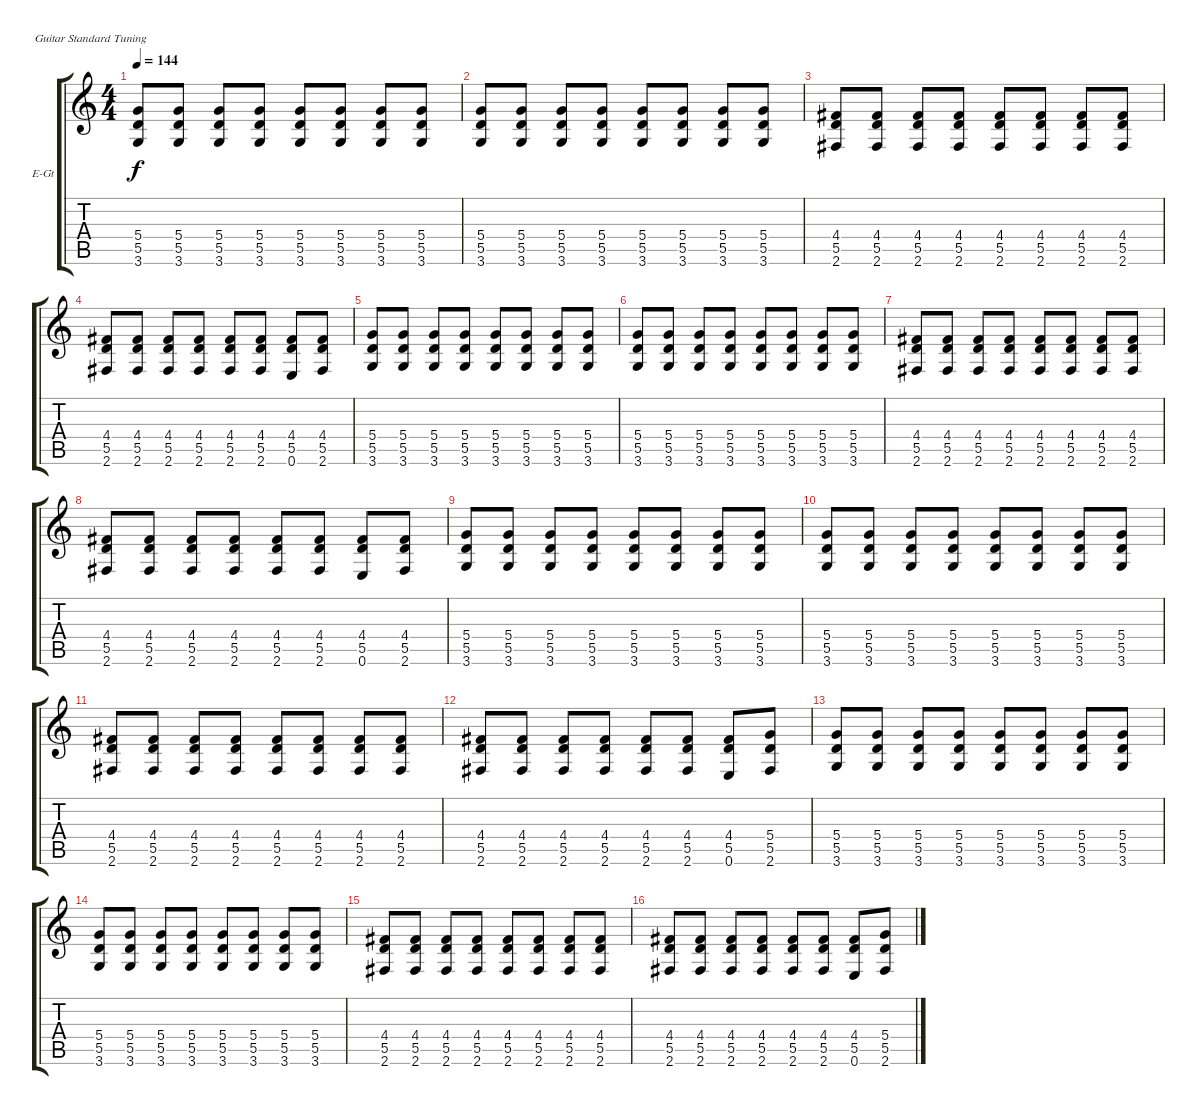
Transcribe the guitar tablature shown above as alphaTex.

\bracketExtendMode groupsimilarinstruments
\firstSystemTrackNameOrientation horizontal
\otherSystemsTrackNameOrientation horizontal
\track ("Tom" "E-Gt") {instrument distortionguitar}
\staff {score tabs}
\tuning (E4 B3 G3 D3 A2 E2)
\ts (4 4)
\tempo 144
\clef g2
\ks c
(5.4 5.5 3.6).8{dy f} (5.4 5.5 3.6).8 (5.4 5.5 3.6).8 (5.4 5.5 3.6).8 (5.4 5.5 3.6).8 (5.4 5.5 3.6).8 (5.4 5.5 3.6).8 (5.4 5.5 3.6).8 |
(5.4 5.5 3.6).8 (5.4 5.5 3.6).8 (5.4 5.5 3.6).8 (5.4 5.5 3.6).8 (5.4 5.5 3.6).8 (5.4 5.5 3.6).8 (5.4 5.5 3.6).8 (5.4 5.5 3.6).8 |
(4.4 5.5 2.6).8 (4.4 5.5 2.6).8 (4.4 5.5 2.6).8 (4.4 5.5 2.6).8 (4.4 5.5 2.6).8 (4.4 5.5 2.6).8 (4.4 5.5 2.6).8 (4.4 5.5 2.6).8 |
(4.4 5.5 2.6).8 (4.4 5.5 2.6).8 (4.4 5.5 2.6).8 (4.4 5.5 2.6).8 (4.4 5.5 2.6).8 (4.4 5.5 2.6).8 (4.4 5.5 0.6).8 (4.4 5.5 2.6).8 |
(5.4 5.5 3.6).8 (5.4 5.5 3.6).8 (5.4 5.5 3.6).8 (5.4 5.5 3.6).8 (5.4 5.5 3.6).8 (5.4 5.5 3.6).8 (5.4 5.5 3.6).8 (5.4 5.5 3.6).8 |
(5.4 5.5 3.6).8 (5.4 5.5 3.6).8 (5.4 5.5 3.6).8 (5.4 5.5 3.6).8 (5.4 5.5 3.6).8 (5.4 5.5 3.6).8 (5.4 5.5 3.6).8 (5.4 5.5 3.6).8 |
(4.4 5.5 2.6).8 (4.4 5.5 2.6).8 (4.4 5.5 2.6).8 (4.4 5.5 2.6).8 (4.4 5.5 2.6).8 (4.4 5.5 2.6).8 (4.4 5.5 2.6).8 (4.4 5.5 2.6).8 |
(4.4 5.5 2.6).8 (4.4 5.5 2.6).8 (4.4 5.5 2.6).8 (4.4 5.5 2.6).8 (4.4 5.5 2.6).8 (4.4 5.5 2.6).8 (4.4 5.5 0.6).8 (4.4 5.5 2.6).8 |
(5.4 5.5 3.6).8 (5.4 5.5 3.6).8 (5.4 5.5 3.6).8 (5.4 5.5 3.6).8 (5.4 5.5 3.6).8 (5.4 5.5 3.6).8 (5.4 5.5 3.6).8 (5.4 5.5 3.6).8 |
(5.4 5.5 3.6).8 (5.4 5.5 3.6).8 (5.4 5.5 3.6).8 (5.4 5.5 3.6).8 (5.4 5.5 3.6).8 (5.4 5.5 3.6).8 (5.4 5.5 3.6).8 (5.4 5.5 3.6).8 |
(4.4 5.5 2.6).8 (4.4 5.5 2.6).8 (4.4 5.5 2.6).8 (4.4 5.5 2.6).8 (4.4 5.5 2.6).8 (4.4 5.5 2.6).8 (4.4 5.5 2.6).8 (4.4 5.5 2.6).8 |
(4.4 5.5 2.6).8 (4.4 5.5 2.6).8 (4.4 5.5 2.6).8 (4.4 5.5 2.6).8 (4.4 5.5 2.6).8 (4.4 5.5 2.6).8 (4.4 5.5 0.6).8 (5.4 5.5 2.6).8 |
(5.4 5.5 3.6).8 (5.4 5.5 3.6).8 (5.4 5.5 3.6).8 (5.4 5.5 3.6).8 (5.4 5.5 3.6).8 (5.4 5.5 3.6).8 (5.4 5.5 3.6).8 (5.4 5.5 3.6).8 |
(5.4 5.5 3.6).8 (5.4 5.5 3.6).8 (5.4 5.5 3.6).8 (5.4 5.5 3.6).8 (5.4 5.5 3.6).8 (5.4 5.5 3.6).8 (5.4 5.5 3.6).8 (5.4 5.5 3.6).8 |
(4.4 5.5 2.6).8 (4.4 5.5 2.6).8 (4.4 5.5 2.6).8 (4.4 5.5 2.6).8 (4.4 5.5 2.6).8 (4.4 5.5 2.6).8 (4.4 5.5 2.6).8 (4.4 5.5 2.6).8 |
(4.4 5.5 2.6).8 (4.4 5.5 2.6).8 (4.4 5.5 2.6).8 (4.4 5.5 2.6).8 (4.4 5.5 2.6).8 (4.4 5.5 2.6).8 (4.4 5.5 0.6).8 (5.4 5.5 2.6).8
